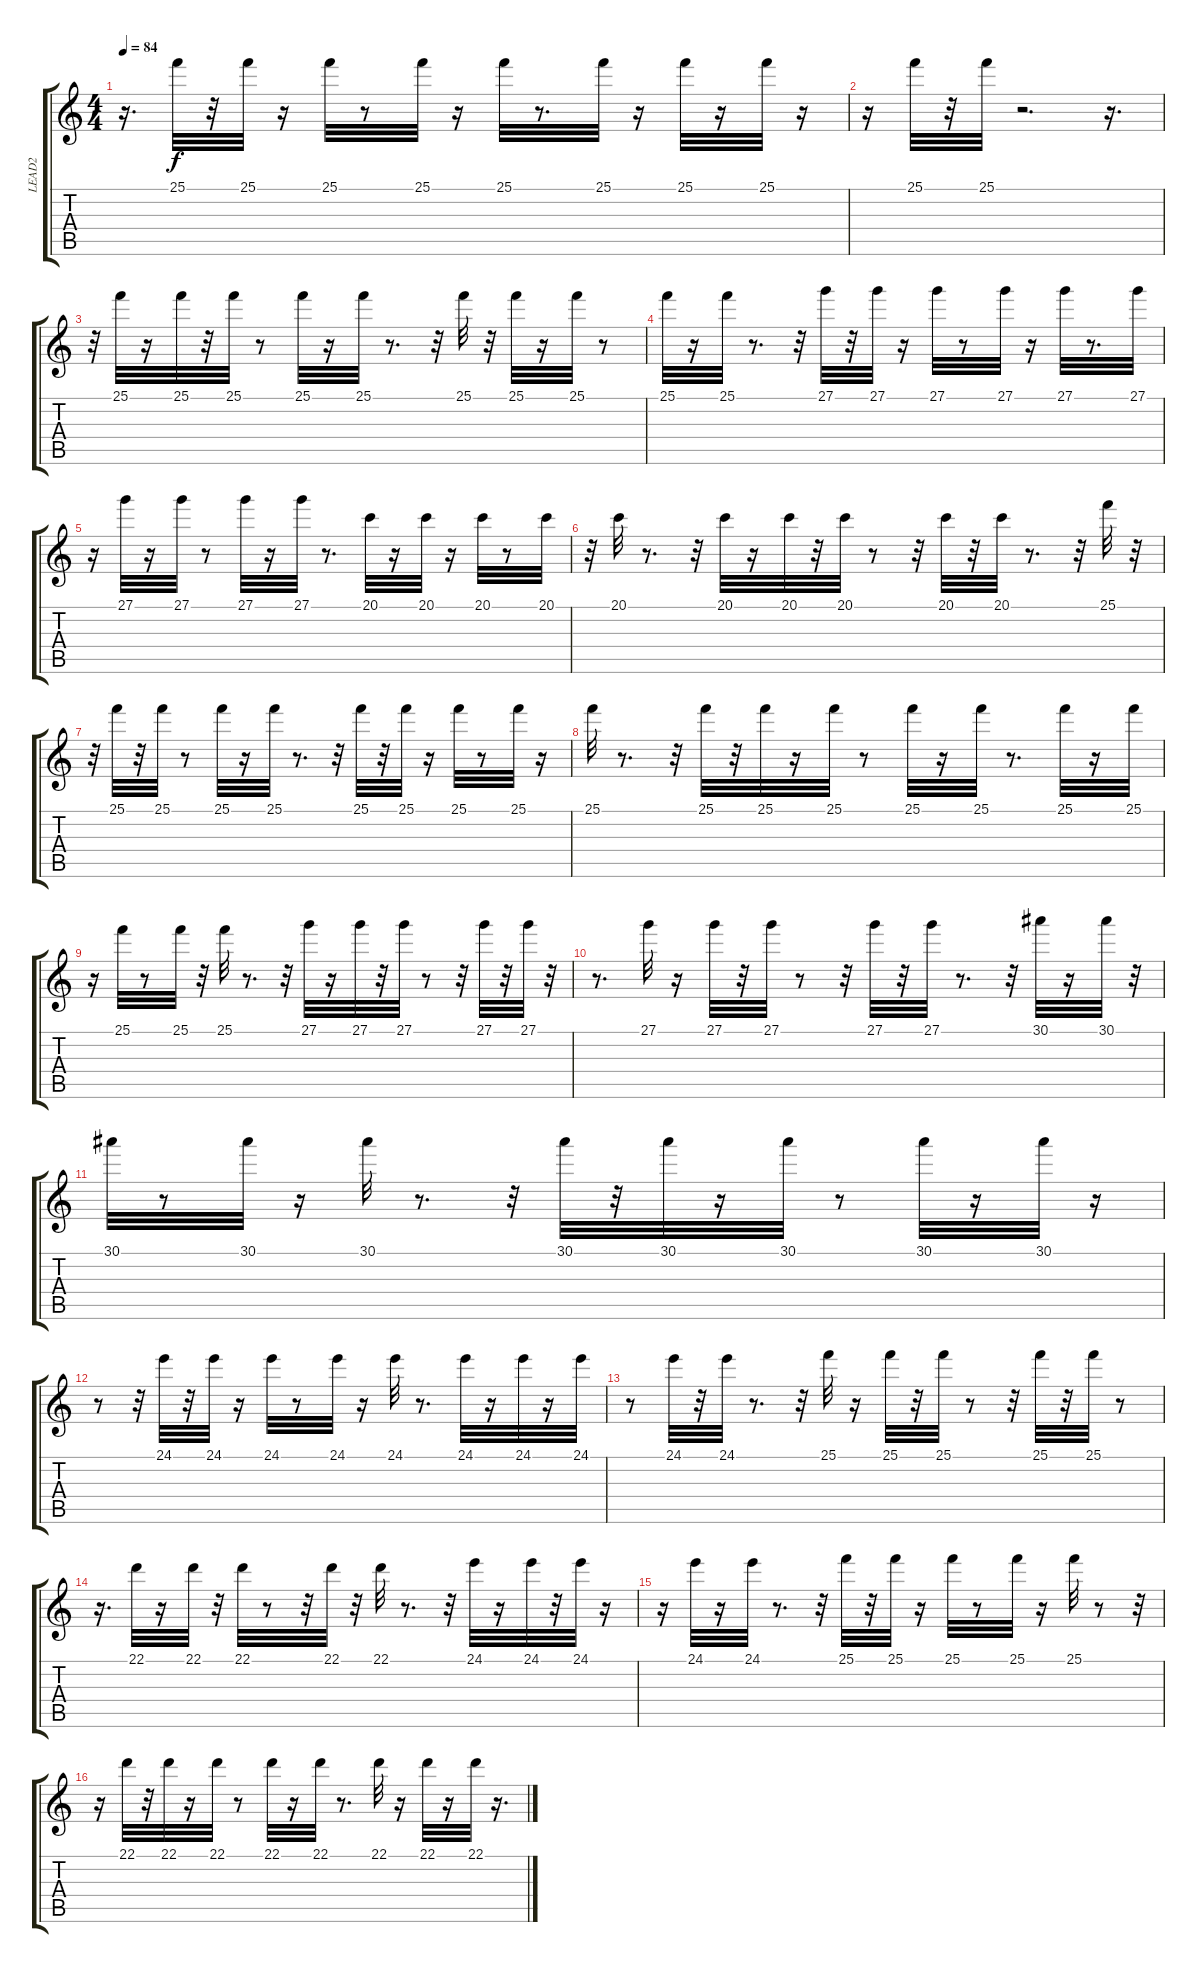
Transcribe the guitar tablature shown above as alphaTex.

\track ("LEAD2" "LEAD2") {instrument lead2sawtooth}
\staff {score tabs}
\tuning (E4 B3 G3 D3 A2 E2) {hide}
\ts (4 4)
\tempo 84
\clef g2
\ks c
r.16{d dy f} 25.1.32 r.32 25.1.32 r.16 25.1.32 r.8 25.1.32 r.16 25.1.32 r.8{d} 25.1.32 r.16 25.1.32 r.16 25.1.32 r.16 |
r.16 25.1.32 r.32 25.1.32 r.2{d} r.16{d} |
r.32 25.1.32 r.16 25.1.32 r.32 25.1.32 r.8 25.1.32 r.16 25.1.32 r.8{d} r.32 25.1.32 r.32 25.1.32 r.16 25.1.32 r.8 |
25.1.32 r.16 25.1.32 r.8{d} r.32 27.1.32 r.32 27.1.32 r.16 27.1.32 r.8 27.1.32 r.16 27.1.32 r.8{d} 27.1.32 |
r.16 27.1.32 r.16 27.1.32 r.8 27.1.32 r.16 27.1.32 r.8{d} 20.1.32 r.16 20.1.32 r.16 20.1.32 r.8 20.1.32 |
r.32 20.1.32 r.8{d} r.32 20.1.32 r.16 20.1.32 r.32 20.1.32 r.8 r.32 20.1.32 r.32 20.1.32 r.8{d} r.32 25.1.32 r.32 |
r.32 25.1.32 r.32 25.1.32 r.8 25.1.32 r.16 25.1.32 r.8{d} r.32 25.1.32 r.32 25.1.32 r.16 25.1.32 r.8 25.1.32 r.16 |
25.1.32 r.8{d} r.32 25.1.32 r.32 25.1.32 r.16 25.1.32 r.8 25.1.32 r.16 25.1.32 r.8{d} 25.1.32 r.16 25.1.32 |
r.16 25.1.32 r.8 25.1.32 r.32 25.1.32 r.8{d} r.32 27.1.32 r.16 27.1.32 r.32 27.1.32 r.8 r.32 27.1.32 r.32 27.1.32 r.32 |
r.8{d} 27.1.32 r.16 27.1.32 r.32 27.1.32 r.8 r.32 27.1.32 r.32 27.1.32 r.8{d} r.32 30.1.32 r.16 30.1.32 r.32 |
30.1.32 r.8 30.1.32 r.16 30.1.32 r.8{d} r.32 30.1.32 r.32 30.1.32 r.16 30.1.32 r.8 30.1.32 r.16 30.1.32 r.16 |
r.8 r.32 24.1.32 r.32 24.1.32 r.16 24.1.32 r.8 24.1.32 r.16 24.1.32 r.8{d} 24.1.32 r.16 24.1.32 r.16 24.1.32 |
r.8 24.1.32 r.32 24.1.32 r.8{d} r.32 25.1.32 r.16 25.1.32 r.32 25.1.32 r.8 r.32 25.1.32 r.32 25.1.32 r.8 |
r.16{d} 22.1.32 r.16 22.1.32 r.32 22.1.32 r.8 r.32 22.1.32 r.32 22.1.32 r.8{d} r.32 24.1.32 r.16 24.1.32 r.32 24.1.32 r.16 |
r.16 24.1.32 r.16 24.1.32 r.8{d} r.32 25.1.32 r.32 25.1.32 r.16 25.1.32 r.8 25.1.32 r.16 25.1.32 r.8 r.32 |
r.16 22.1.32 r.32 22.1.32 r.16 22.1.32 r.8 22.1.32 r.16 22.1.32 r.8{d} 22.1.32 r.16 22.1.32 r.16 22.1.32 r.16{d}
